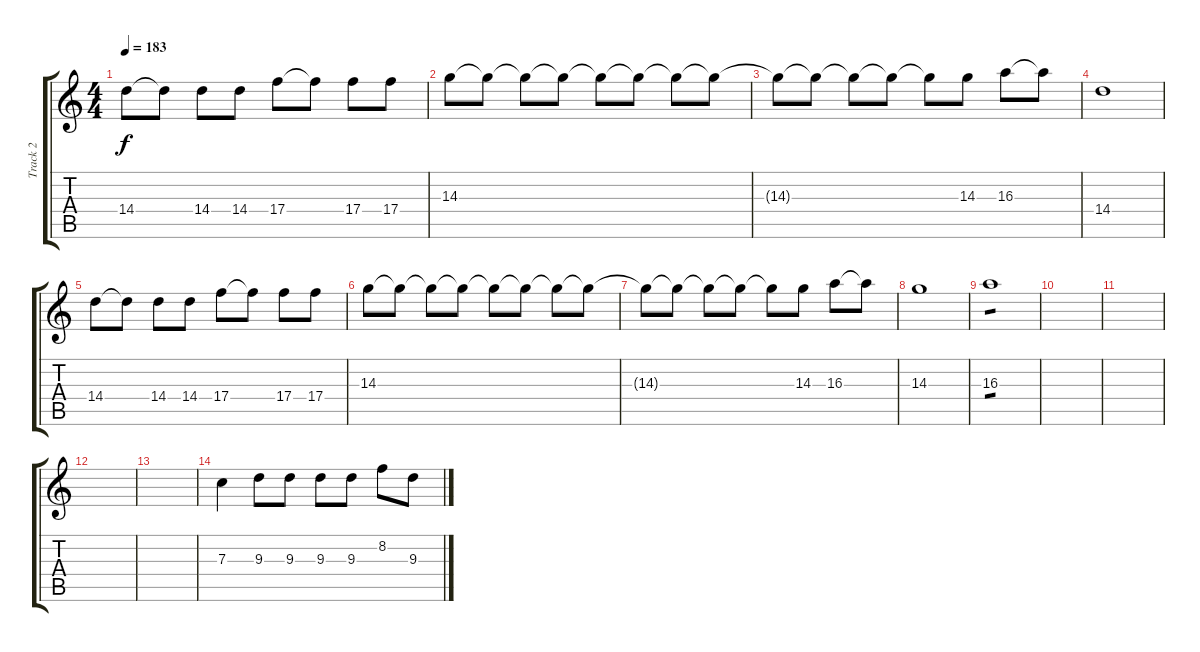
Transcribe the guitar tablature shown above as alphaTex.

\track ("Track 2" "Track 2") {instrument distortionguitar}
\staff {score tabs}
\tuning (D4 A3 F3 C3 G2 C2) {hide}
\ts (4 4)
\tempo 183
\clef g2
\ks c
14.4.8{dy f} 14.4{t}.8 14.4.8 14.4.8 17.4.8 17.4{t}.8 17.4.8 17.4.8 |
14.3.8 14.3{t}.8 14.3{t}.8 14.3{t}.8 14.3{t}.8 14.3{t}.8 14.3{t}.8 14.3{t}.8 |
14.3{t}.8 14.3{t}.8 14.3{t}.8 14.3{t}.8 14.3{t}.8 14.3.8 16.3.8 16.3{t}.8 |
14.4.1 |
14.4.8 14.4{t}.8 14.4.8 14.4.8 17.4.8 17.4{t}.8 17.4.8 17.4.8 |
14.3.8 14.3{t}.8 14.3{t}.8 14.3{t}.8 14.3{t}.8 14.3{t}.8 14.3{t}.8 14.3{t}.8 |
14.3{t}.8 14.3{t}.8 14.3{t}.8 14.3{t}.8 14.3{t}.8 14.3.8 16.3.8 16.3{t}.8 |
14.3.1 |
16.3.1{tp 1} |
|
|
|
|
7.3.4 9.3.8 9.3.8 9.3.8 9.3.8 8.2.8 9.3.8
